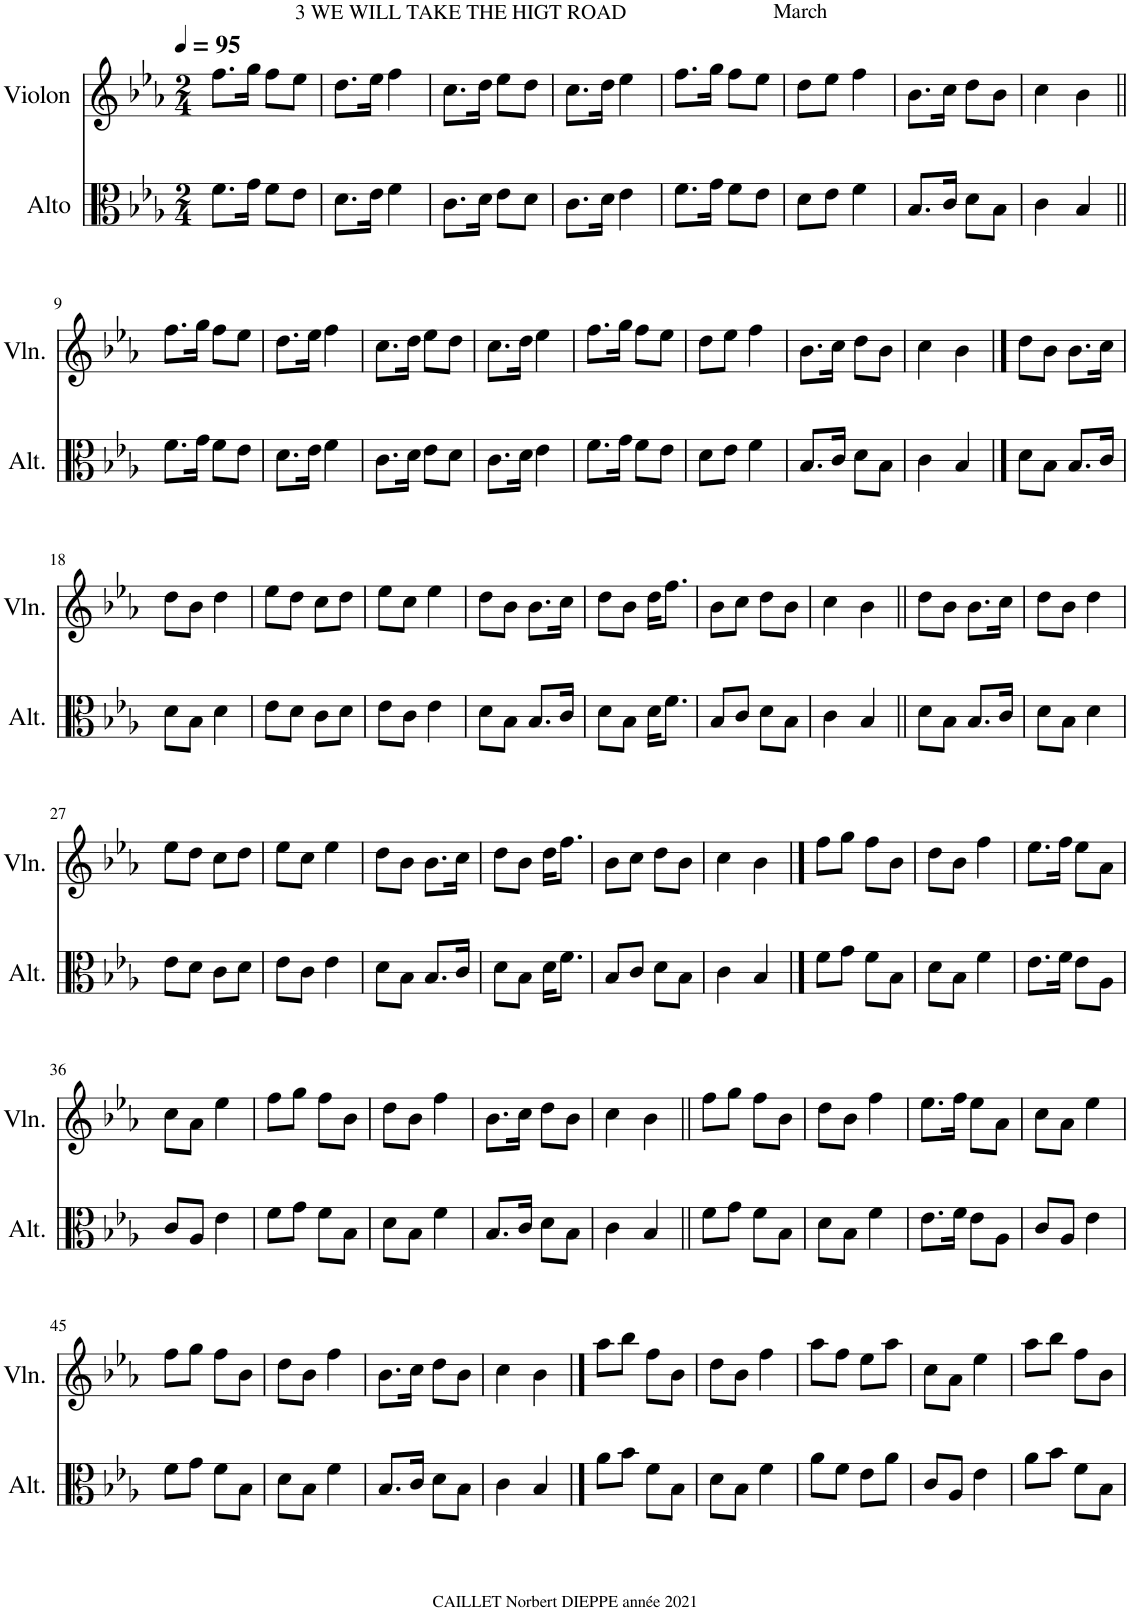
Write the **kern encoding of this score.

**kern	**kern
*part2	*part1
*staff2	*staff1
*I"Alto	*I"Violon
*I'Alt.	*I'Vln.
*clefC3	*clefG2
*k[b-e-a-]	*k[b-e-a-]
*M2/4	*M2/4
*MM95	*MM95
=1	=1
!	!LO:TX:a:t=3 WE WILL TAKE THE HIGT ROAD
8.f\L	8.ff\L
16g\Jk	16gg\Jk
8f\L	8ff\L
8e-\J	8ee-\J
=2	=2
8.d\L	8.dd\L
16e-\Jk	16ee-\Jk
4f\	4ff\
=3	=3
8.c\L	8.cc\L
16d\Jk	16dd\Jk
8e-\L	8ee-\L
8d\J	8dd\J
=4	=4
8.c\L	8.cc\L
16d\Jk	16dd\Jk
4e-\	4ee-\
=5	=5
!	!LO:TX:a:t=March
8.f\L	8.ff\L
16g\Jk	16gg\Jk
8f\L	8ff\L
8e-\J	8ee-\J
=6	=6
8d\L	8dd\L
8e-\J	8ee-\J
4f\	4ff\
=7	=7
8.B-/L	8.b-\L
16c/Jk	16cc\Jk
8d\L	8dd\L
8B-\J	8b-\J
=8	=8
4c\	4cc\
4B-/	4b-\
!!LO:LB:g=z
=9||	=9||
8.f\L	8.ff\L
16g\Jk	16gg\Jk
8f\L	8ff\L
8e-\J	8ee-\J
=10	=10
8.d\L	8.dd\L
16e-\Jk	16ee-\Jk
4f\	4ff\
=11	=11
8.c\L	8.cc\L
16d\Jk	16dd\Jk
8e-\L	8ee-\L
8d\J	8dd\J
=12	=12
8.c\L	8.cc\L
16d\Jk	16dd\Jk
4e-\	4ee-\
=13	=13
8.f\L	8.ff\L
16g\Jk	16gg\Jk
8f\L	8ff\L
8e-\J	8ee-\J
=14	=14
8d\L	8dd\L
8e-\J	8ee-\J
4f\	4ff\
=15	=15
8.B-/L	8.b-\L
16c/Jk	16cc\Jk
8d\L	8dd\L
8B-\J	8b-\J
=16	=16
4c\	4cc\
4B-/	4b-\
==17	==17
8d\L	8dd\L
8B-\J	8b-\J
8.B-/L	8.b-\L
16c/Jk	16cc\Jk
!!LO:LB:g=z
=18	=18
8d\L	8dd\L
8B-\J	8b-\J
4d\	4dd\
=19	=19
8e-\L	8ee-\L
8d\J	8dd\J
8c\L	8cc\L
8d\J	8dd\J
=20	=20
8e-\L	8ee-\L
8c\J	8cc\J
4e-\	4ee-\
=21	=21
8d\L	8dd\L
8B-\J	8b-\J
8.B-/L	8.b-\L
16c/Jk	16cc\Jk
=22	=22
8d\L	8dd\L
8B-\J	8b-\J
16d\KL	16dd\KL
8.f\J	8.ff\J
=23	=23
8B-/L	8b-\L
8c/J	8cc\J
8d\L	8dd\L
8B-\J	8b-\J
=24	=24
4c\	4cc\
4B-/	4b-\
=25||	=25||
8d\L	8dd\L
8B-\J	8b-\J
8.B-/L	8.b-\L
16c/Jk	16cc\Jk
=26	=26
8d\L	8dd\L
8B-\J	8b-\J
4d\	4dd\
!!LO:LB:g=z
=27	=27
8e-\L	8ee-\L
8d\J	8dd\J
8c\L	8cc\L
8d\J	8dd\J
=28	=28
8e-\L	8ee-\L
8c\J	8cc\J
4e-\	4ee-\
=29	=29
8d\L	8dd\L
8B-\J	8b-\J
8.B-/L	8.b-\L
16c/Jk	16cc\Jk
=30	=30
8d\L	8dd\L
8B-\J	8b-\J
16d\KL	16dd\KL
8.f\J	8.ff\J
=31	=31
8B-/L	8b-\L
8c/J	8cc\J
8d\L	8dd\L
8B-\J	8b-\J
=32	=32
4c\	4cc\
4B-/	4b-\
==33	==33
8f\L	8ff\L
8g\J	8gg\J
8f\L	8ff\L
8B-\J	8b-\J
=34	=34
8d\L	8dd\L
8B-\J	8b-\J
4f\	4ff\
=35	=35
8.e-\L	8.ee-\L
16f\Jk	16ff\Jk
8e-\L	8ee-\L
8A-\J	8a-\J
!!LO:LB:g=z
=36	=36
8c/L	8cc\L
8A-/J	8a-\J
4e-\	4ee-\
=37	=37
8f\L	8ff\L
8g\J	8gg\J
8f\L	8ff\L
8B-\J	8b-\J
=38	=38
8d\L	8dd\L
8B-\J	8b-\J
4f\	4ff\
=39	=39
8.B-/L	8.b-\L
16c/Jk	16cc\Jk
8d\L	8dd\L
8B-\J	8b-\J
=40	=40
4c\	4cc\
4B-/	4b-\
=41||	=41||
8f\L	8ff\L
8g\J	8gg\J
8f\L	8ff\L
8B-\J	8b-\J
=42	=42
8d\L	8dd\L
8B-\J	8b-\J
4f\	4ff\
=43	=43
8.e-\L	8.ee-\L
16f\Jk	16ff\Jk
8e-\L	8ee-\L
8A-\J	8a-\J
=44	=44
8c/L	8cc\L
8A-/J	8a-\J
4e-\	4ee-\
!!LO:LB:g=z
=45	=45
8f\L	8ff\L
8g\J	8gg\J
8f\L	8ff\L
8B-\J	8b-\J
=46	=46
8d\L	8dd\L
8B-\J	8b-\J
4f\	4ff\
=47	=47
8.B-/L	8.b-\L
16c/Jk	16cc\Jk
8d\L	8dd\L
8B-\J	8b-\J
=48	=48
4c\	4cc\
4B-/	4b-\
==49	==49
8a-\L	8aa-\L
8b-\J	8bb-\J
8f\L	8ff\L
8B-\J	8b-\J
=50	=50
8d\L	8dd\L
8B-\J	8b-\J
4f\	4ff\
=51	=51
8a-\L	8aa-\L
8f\J	8ff\J
8e-\L	8ee-\L
8a-\J	8aa-\J
=52	=52
8c/L	8cc\L
8A-/J	8a-\J
4e-\	4ee-\
=53	=53
8a-\L	8aa-\L
8b-\J	8bb-\J
8f\L	8ff\L
8B-\J	8b-\J
=	=
*-	*-
